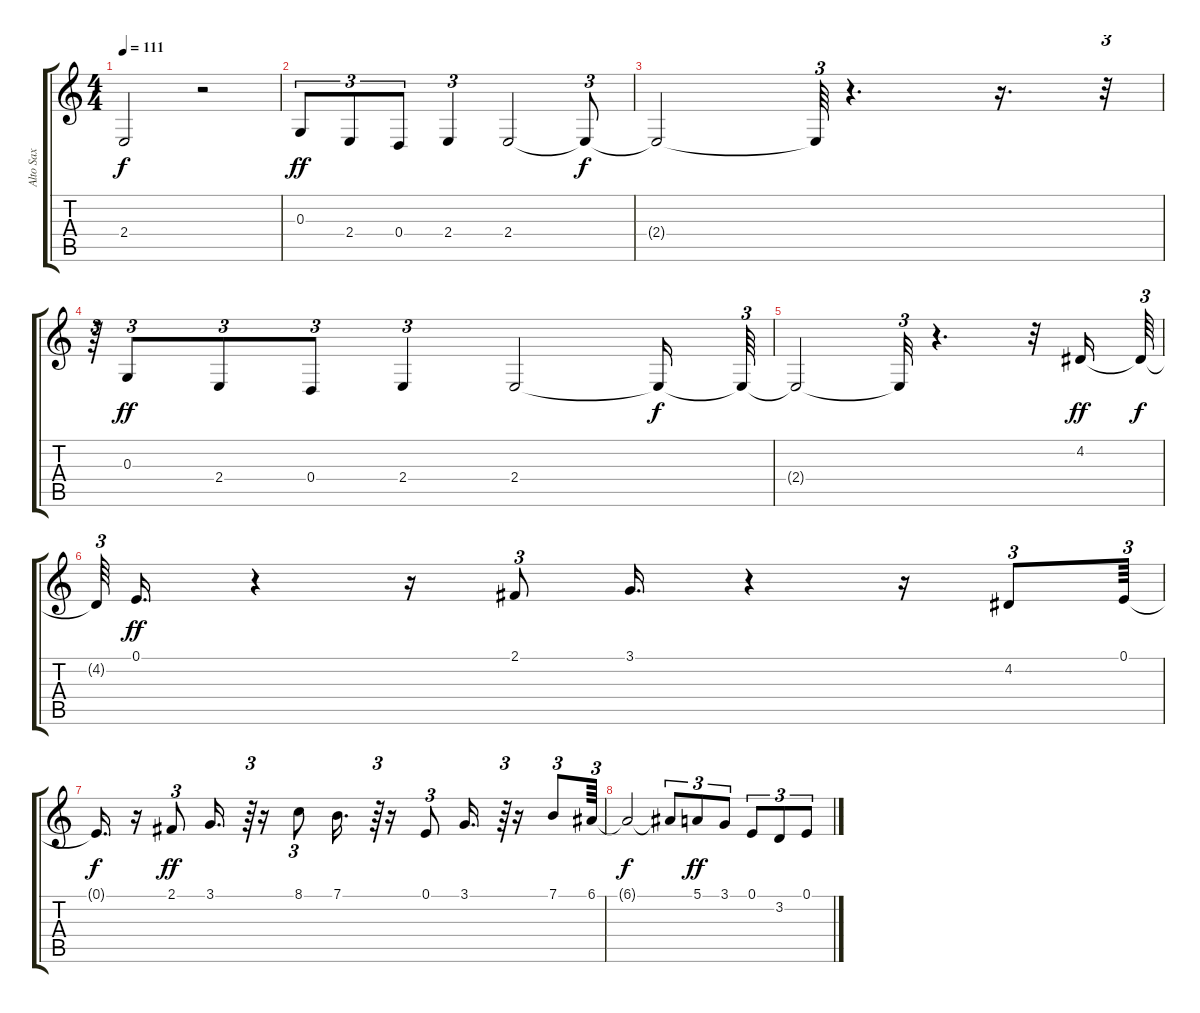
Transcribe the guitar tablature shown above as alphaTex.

\track ("Alto Sax" "Alto Sax") {instrument altosax}
\staff {score tabs}
\tuning (E4 B3 G3 D3 A2 E2) {hide}
\ts (4 4)
\tempo 111
\clef g2
\ks c
2.4{t}.2{dy f} r.2 |
0.3.8{tu (3 2) dy ff} 2.4.8{tu (3 2)} 0.4.8{tu (3 2)} 2.4.4{tu (3 2)} 2.4.2 2.4{t}.8{tu (3 2) dy f} |
2.4{t}.2 2.4{t}.64{tu (3 2)} r.4{d} r.16{d} r.32{tu (3 2)} |
r.64{tu (3 2)} 0.3.8{tu (3 2) dy ff} 2.4.8{tu (3 2)} 0.4.8{tu (3 2)} 2.4.4{tu (3 2)} 2.4.2 2.4{t}.16{dy f} 2.4{t}.64{tu (3 2)} |
2.4{t}.2 2.4{t}.32{tu (3 2)} r.4{d} r.32 4.2.16{dy ff} 4.2{t}.64{tu (3 2) dy f} |
4.2{t}.64{tu (3 2)} 0.1.16{d dy ff} r.4 r.16 2.1.8{tu (3 2)} 3.1.16{d} r.4 r.16 4.2.8{tu (3 2)} 0.1.64{tu (3 2)} |
0.1{t}.16{d dy f} r.16 2.1.8{tu (3 2) dy ff} 3.1.16{d} r.64{tu (3 2)} r.16 8.1.8{tu (3 2)} 7.1.16{d} r.64{tu (3 2)} r.16 0.1.8{tu (3 2)} 3.1.16{d} r.64{tu (3 2)} r.16 7.1.8{tu (3 2)} 6.1.64{tu (3 2)} |
6.1{t}.2{dy f} 6.1{t}.8{tu (3 2)} 5.1.8{tu (3 2) dy ff} 3.1.8{tu (3 2)} 0.1.8{tu (3 2)} 3.2.8{tu (3 2)} 0.1.8{tu (3 2)}
